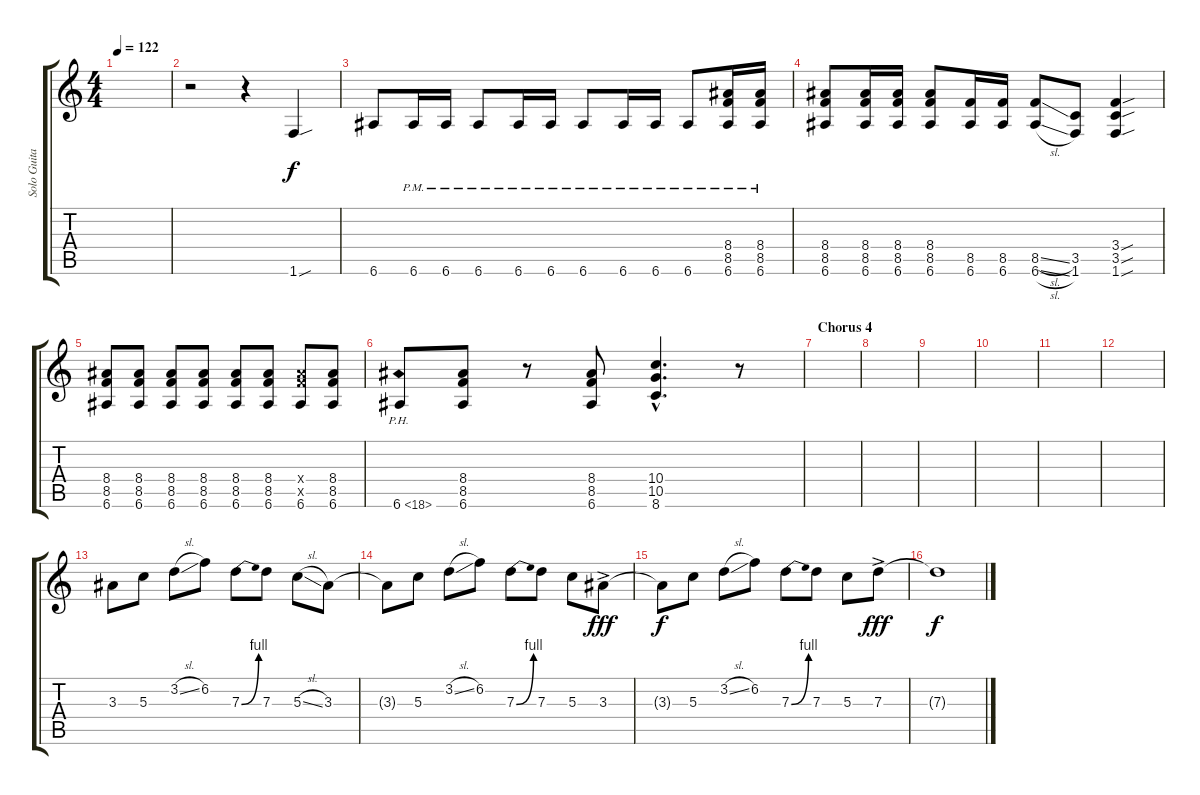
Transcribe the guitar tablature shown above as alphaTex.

\track ("Solo Guitar" "Solo Guita") {instrument distortionguitar}
\staff {score tabs}
\tuning (E4 B3 G3 D3 A2 E2) {hide}
\ts (4 4)
\tempo 122
\clef g2
\ks c
|
r.2 r.4 1.6{sou}.4{dy f} |
6.6.8 6.6{pm}.16 6.6{pm}.16 6.6{pm}.8 6.6{pm}.16 6.6{pm}.16 6.6{pm}.8 6.6{pm}.16 6.6{pm}.16 6.6{pm}.8 (8.4{pm} 8.5{pm} 6.6{pm}).16 (8.4{pm} 8.5{pm} 6.6{pm}).16 |
(8.4 8.5 6.6).8 (8.4 8.5 6.6).16 (8.4 8.5 6.6).16 (8.4 8.5 6.6).8 (8.5 6.6).16 (8.5 6.6).16 (8.5{sl} 6.6{sl}).8 (3.5 1.6).8 (3.4{sou} 3.5{sou} 1.6{sou}).4 |
(8.4 8.5 6.6).8 (8.4 8.5 6.6).8 (8.4 8.5 6.6).8 (8.4 8.5 6.6).8 (8.4 8.5 6.6).8 (8.4 8.5 6.6).8 (8.4{x} 8.5{x} 6.6).8 (8.4 8.5 6.6).8 |
6.6{ph 12}.8 (8.4 8.5 6.6).8 r.8 (8.4 8.5 6.6).8 (10.4{hac} 10.5{hac} 8.6{hac}).4{d} r.8 |
\section ("" "Chorus 4")
|
|
|
|
|
|
3.3.8 5.3.8 3.2{sl}.8 6.2.8 7.3{be (bend 0 0 60 4)}.8 7.3.8 5.3{sl}.8 3.3.8 |
3.3{t}.8 5.3.8 3.2{sl}.8 6.2.8 7.3{be (bend 0 0 60 4)}.8 7.3.8 5.3.8 3.3{ac}.8{dy fff} |
3.3{t}.8{dy f} 5.3.8 3.2{sl}.8 6.2.8 7.3{be (bend 0 0 60 4)}.8 7.3.8 5.3.8 7.3{ac}.8{dy fff} |
7.3{t}.1{dy f}
